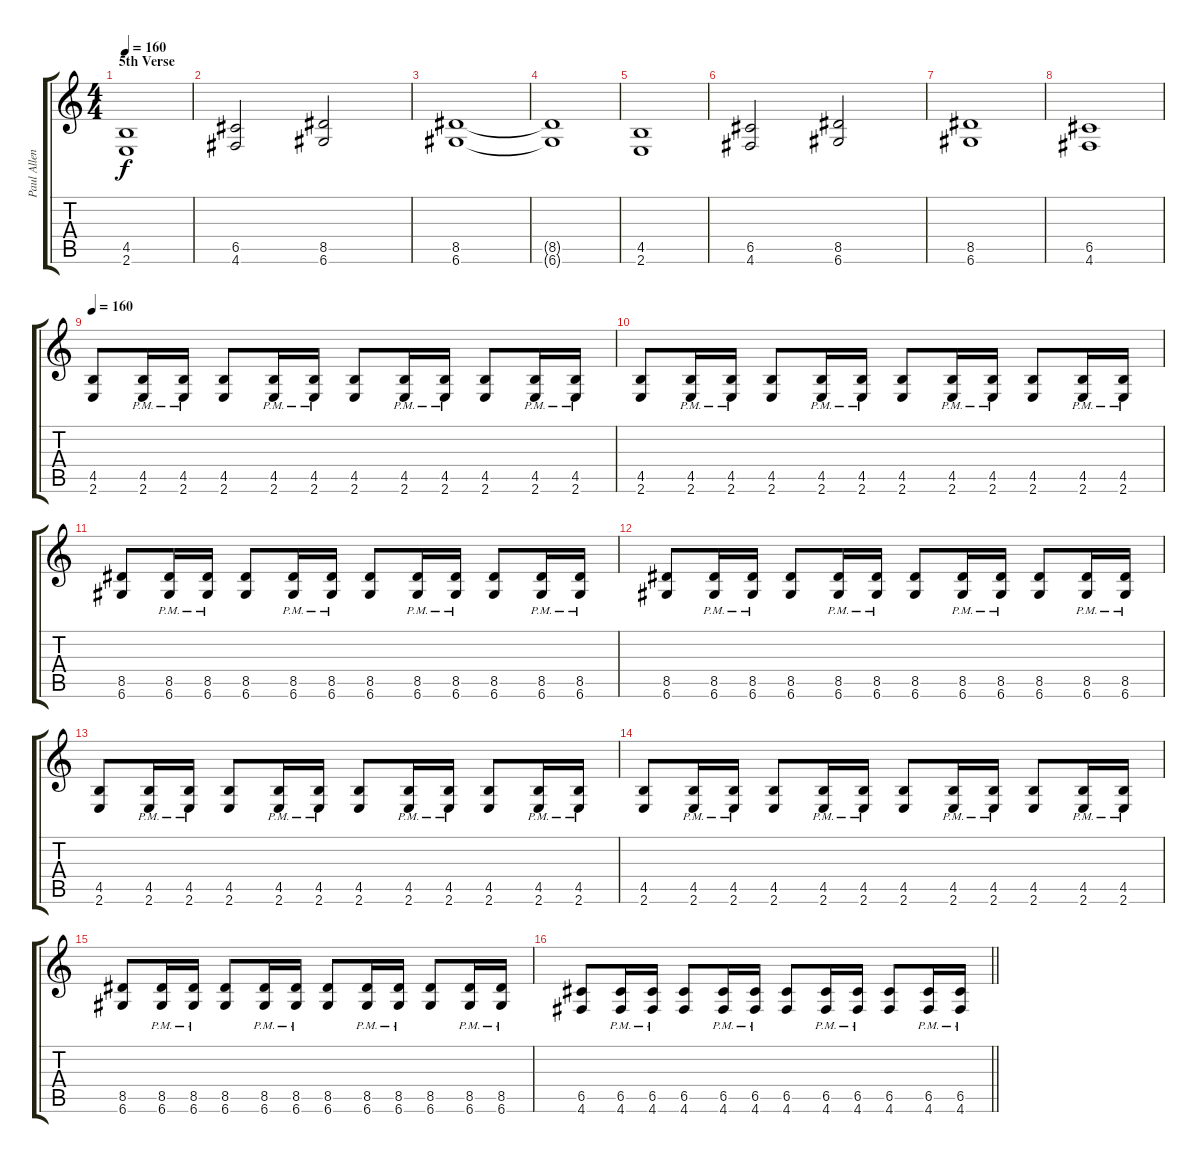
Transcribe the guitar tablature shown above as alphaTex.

\track ("Paul Allender" "Paul Allen") {instrument distortionguitar}
\staff {score tabs}
\tuning (D4 A3 F3 C3 G2 D2) {hide}
\ts (4 4)
\section ("" "5th Verse")
\tempo 160
\clef g2
\ks c
(4.5 2.6).1{dy f} |
(6.5 4.6).2 (8.5 6.6).2 |
(8.5 6.6).1 |
(8.5{t} 6.6{t}).1 |
(4.5 2.6).1 |
(6.5 4.6).2 (8.5 6.6).2 |
(8.5 6.6).1 |
(6.5 4.6).1 |
\tempo 160
(4.5 2.6).8 (4.5{pm} 2.6{pm}).16 (4.5{pm} 2.6{pm}).16 (4.5 2.6).8 (4.5{pm} 2.6{pm}).16 (4.5{pm} 2.6{pm}).16 (4.5 2.6).8 (4.5{pm} 2.6{pm}).16 (4.5{pm} 2.6{pm}).16 (4.5 2.6).8 (4.5{pm} 2.6{pm}).16 (4.5{pm} 2.6{pm}).16 |
(4.5 2.6).8 (4.5{pm} 2.6{pm}).16 (4.5{pm} 2.6{pm}).16 (4.5 2.6).8 (4.5{pm} 2.6{pm}).16 (4.5{pm} 2.6{pm}).16 (4.5 2.6).8 (4.5{pm} 2.6{pm}).16 (4.5{pm} 2.6{pm}).16 (4.5 2.6).8 (4.5{pm} 2.6{pm}).16 (4.5{pm} 2.6{pm}).16 |
(8.5 6.6).8 (8.5{pm} 6.6{pm}).16 (8.5{pm} 6.6{pm}).16 (8.5 6.6).8 (8.5{pm} 6.6{pm}).16 (8.5{pm} 6.6{pm}).16 (8.5 6.6).8 (8.5{pm} 6.6{pm}).16 (8.5{pm} 6.6{pm}).16 (8.5 6.6).8 (8.5{pm} 6.6{pm}).16 (8.5{pm} 6.6{pm}).16 |
(8.5 6.6).8 (8.5{pm} 6.6{pm}).16 (8.5{pm} 6.6{pm}).16 (8.5 6.6).8 (8.5{pm} 6.6{pm}).16 (8.5{pm} 6.6{pm}).16 (8.5 6.6).8 (8.5{pm} 6.6{pm}).16 (8.5{pm} 6.6{pm}).16 (8.5 6.6).8 (8.5{pm} 6.6{pm}).16 (8.5{pm} 6.6{pm}).16 |
(4.5 2.6).8 (4.5{pm} 2.6{pm}).16 (4.5{pm} 2.6{pm}).16 (4.5 2.6).8 (4.5{pm} 2.6{pm}).16 (4.5{pm} 2.6{pm}).16 (4.5 2.6).8 (4.5{pm} 2.6{pm}).16 (4.5{pm} 2.6{pm}).16 (4.5 2.6).8 (4.5{pm} 2.6{pm}).16 (4.5{pm} 2.6{pm}).16 |
(4.5 2.6).8 (4.5{pm} 2.6{pm}).16 (4.5{pm} 2.6{pm}).16 (4.5 2.6).8 (4.5{pm} 2.6{pm}).16 (4.5{pm} 2.6{pm}).16 (4.5 2.6).8 (4.5{pm} 2.6{pm}).16 (4.5{pm} 2.6{pm}).16 (4.5 2.6).8 (4.5{pm} 2.6{pm}).16 (4.5{pm} 2.6{pm}).16 |
(8.5 6.6).8 (8.5{pm} 6.6{pm}).16 (8.5{pm} 6.6{pm}).16 (8.5 6.6).8 (8.5{pm} 6.6{pm}).16 (8.5{pm} 6.6{pm}).16 (8.5 6.6).8 (8.5{pm} 6.6{pm}).16 (8.5{pm} 6.6{pm}).16 (8.5 6.6).8 (8.5{pm} 6.6{pm}).16 (8.5{pm} 6.6{pm}).16 |
\barLineRight lightlight
(6.5 4.6).8 (6.5{pm} 4.6{pm}).16 (6.5{pm} 4.6{pm}).16 (6.5 4.6).8 (6.5{pm} 4.6{pm}).16 (6.5{pm} 4.6{pm}).16 (6.5 4.6).8 (6.5{pm} 4.6{pm}).16 (6.5{pm} 4.6{pm}).16 (6.5 4.6).8 (6.5{pm} 4.6{pm}).16 (6.5{pm} 4.6{pm}).16
